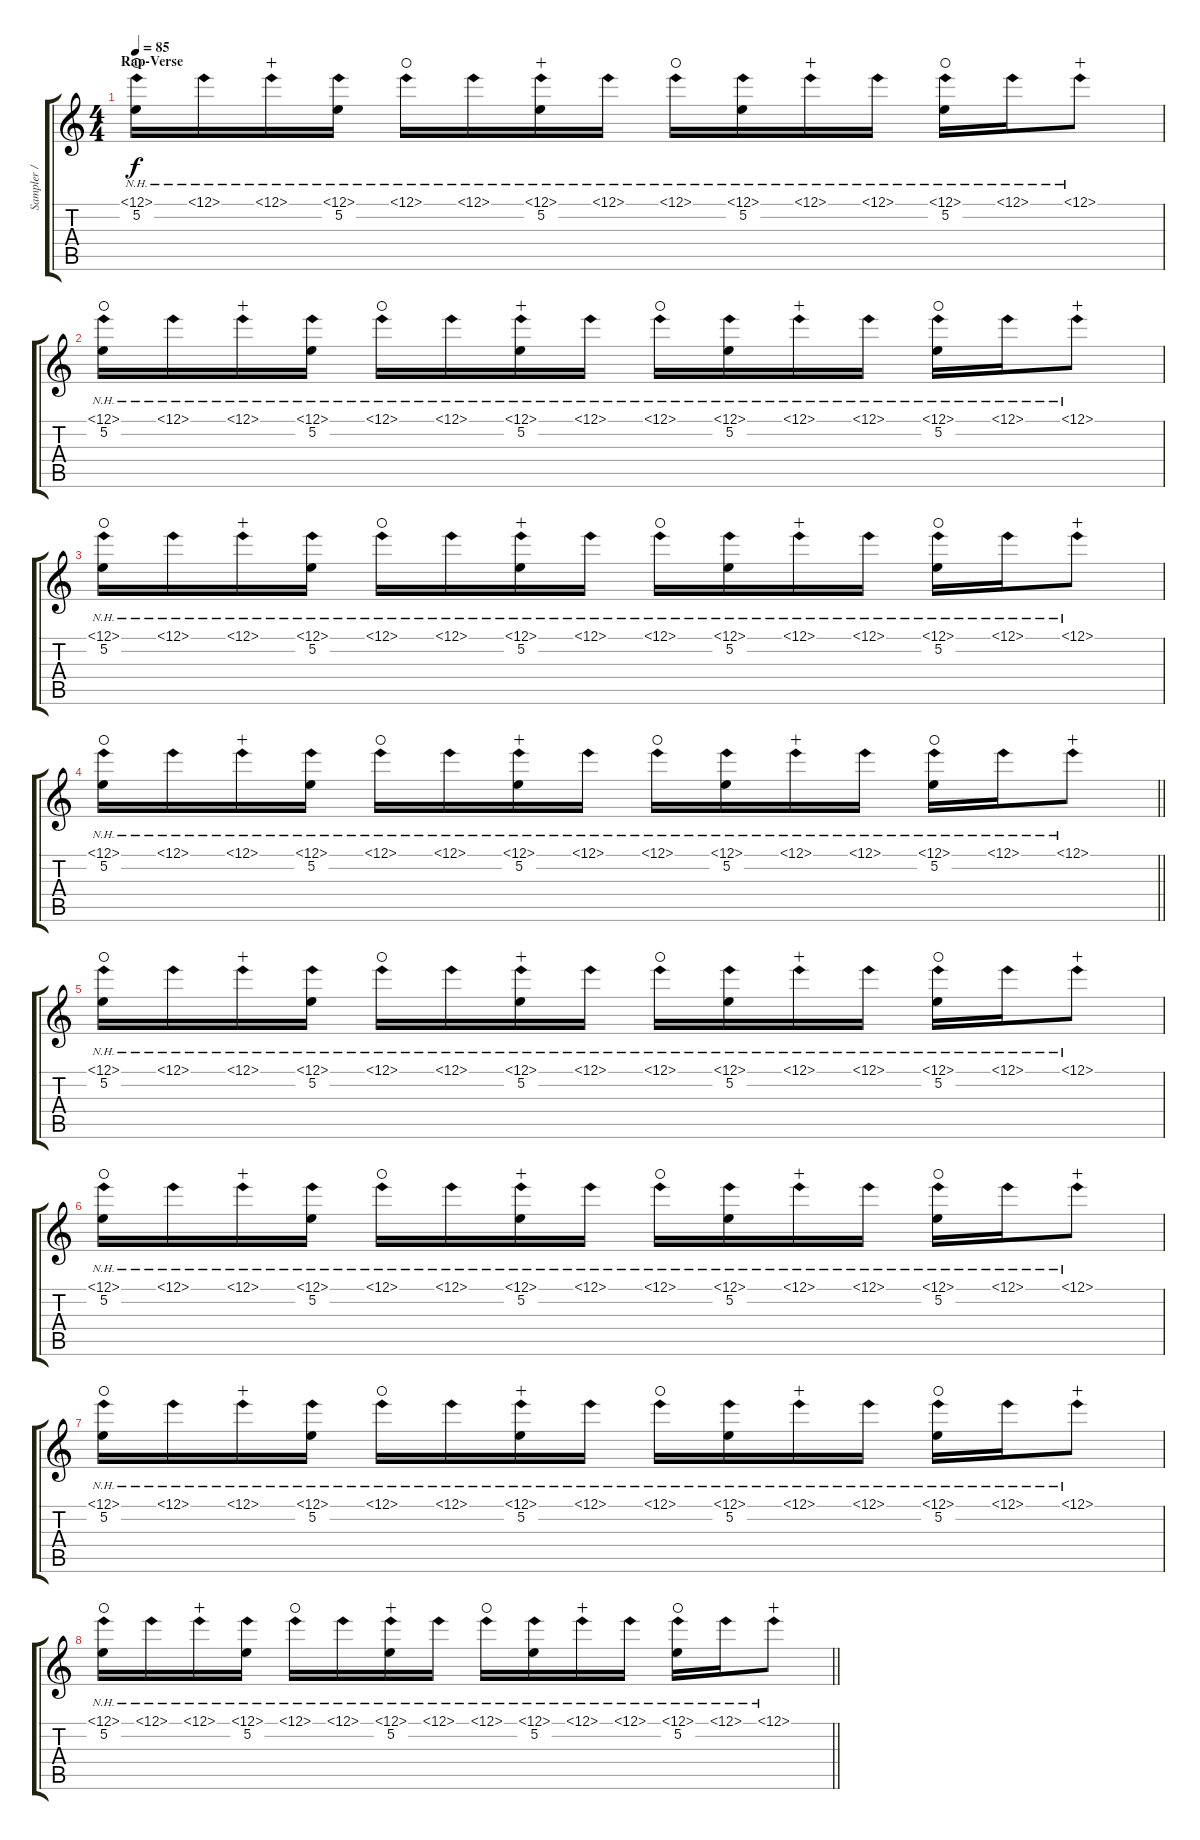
\track ("Sampler / Guitar #1" "Sampler / ") {instrument overdrivenguitar}
\staff {score tabs}
\tuning (E4 B3 G3 D3 A2 E2) {hide}
\ts (4 4)
\section ("" "Rap-Verse")
\tempo 85
\clef g2
\ks c
(12.1{nh} 5.2).16{dy f waho} 12.1{nh}.16 12.1{nh}.16{wahc} (12.1{nh} 5.2).16 12.1{nh}.16{waho} 12.1{nh}.16 (12.1{nh} 5.2).16{wahc} 12.1{nh}.16 12.1{nh}.16{waho} (12.1{nh} 5.2).16 12.1{nh}.16{wahc} 12.1{nh}.16 (12.1{nh} 5.2).16{waho} 12.1{nh}.16 12.1{nh}.8{wahc} |
(12.1{nh} 5.2).16{waho} 12.1{nh}.16 12.1{nh}.16{wahc} (12.1{nh} 5.2).16 12.1{nh}.16{waho} 12.1{nh}.16 (12.1{nh} 5.2).16{wahc} 12.1{nh}.16 12.1{nh}.16{waho} (12.1{nh} 5.2).16 12.1{nh}.16{wahc} 12.1{nh}.16 (12.1{nh} 5.2).16{waho} 12.1{nh}.16 12.1{nh}.8{wahc} |
(12.1{nh} 5.2).16{waho} 12.1{nh}.16 12.1{nh}.16{wahc} (12.1{nh} 5.2).16 12.1{nh}.16{waho} 12.1{nh}.16 (12.1{nh} 5.2).16{wahc} 12.1{nh}.16 12.1{nh}.16{waho} (12.1{nh} 5.2).16 12.1{nh}.16{wahc} 12.1{nh}.16 (12.1{nh} 5.2).16{waho} 12.1{nh}.16 12.1{nh}.8{wahc} |
\barLineRight lightlight
(12.1{nh} 5.2).16{waho} 12.1{nh}.16 12.1{nh}.16{wahc} (12.1{nh} 5.2).16 12.1{nh}.16{waho} 12.1{nh}.16 (12.1{nh} 5.2).16{wahc} 12.1{nh}.16 12.1{nh}.16{waho} (12.1{nh} 5.2).16 12.1{nh}.16{wahc} 12.1{nh}.16 (12.1{nh} 5.2).16{waho} 12.1{nh}.16 12.1{nh}.8{wahc} |
(12.1{nh} 5.2).16{waho} 12.1{nh}.16 12.1{nh}.16{wahc} (12.1{nh} 5.2).16 12.1{nh}.16{waho} 12.1{nh}.16 (12.1{nh} 5.2).16{wahc} 12.1{nh}.16 12.1{nh}.16{waho} (12.1{nh} 5.2).16 12.1{nh}.16{wahc} 12.1{nh}.16 (12.1{nh} 5.2).16{waho} 12.1{nh}.16 12.1{nh}.8{wahc} |
(12.1{nh} 5.2).16{waho} 12.1{nh}.16 12.1{nh}.16{wahc} (12.1{nh} 5.2).16 12.1{nh}.16{waho} 12.1{nh}.16 (12.1{nh} 5.2).16{wahc} 12.1{nh}.16 12.1{nh}.16{waho} (12.1{nh} 5.2).16 12.1{nh}.16{wahc} 12.1{nh}.16 (12.1{nh} 5.2).16{waho} 12.1{nh}.16 12.1{nh}.8{wahc} |
(12.1{nh} 5.2).16{waho} 12.1{nh}.16 12.1{nh}.16{wahc} (12.1{nh} 5.2).16 12.1{nh}.16{waho} 12.1{nh}.16 (12.1{nh} 5.2).16{wahc} 12.1{nh}.16 12.1{nh}.16{waho} (12.1{nh} 5.2).16 12.1{nh}.16{wahc} 12.1{nh}.16 (12.1{nh} 5.2).16{waho} 12.1{nh}.16 12.1{nh}.8{wahc} |
\barLineRight lightlight
(12.1{nh} 5.2).16{waho} 12.1{nh}.16 12.1{nh}.16{wahc} (12.1{nh} 5.2).16 12.1{nh}.16{waho} 12.1{nh}.16 (12.1{nh} 5.2).16{wahc} 12.1{nh}.16 12.1{nh}.16{waho} (12.1{nh} 5.2).16 12.1{nh}.16{wahc} 12.1{nh}.16 (12.1{nh} 5.2).16{waho} 12.1{nh}.16 12.1{nh}.8{wahc}
